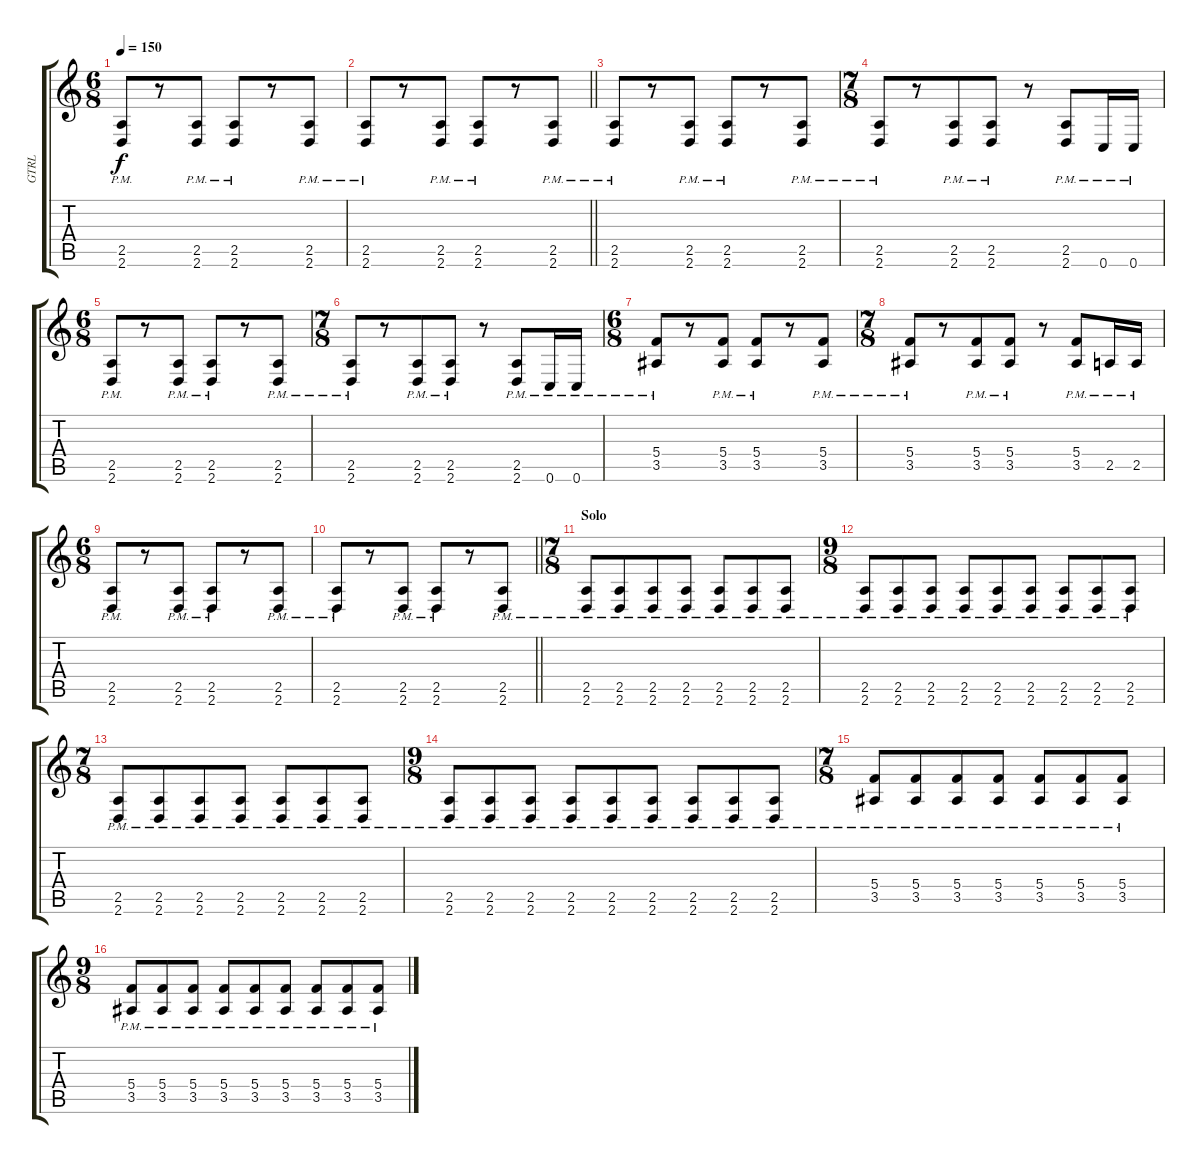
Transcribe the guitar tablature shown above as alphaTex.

\track ("GTRL" "GTRL") {instrument distortionguitar}
\staff {score tabs}
\tuning (D4 A3 F3 C3 G2 C2) {hide}
\ts (6 8)
\tempo 150
\clef g2
\ks c
(2.5{pm} 2.6{pm}).8{dy f} r.8 (2.5{pm} 2.6{pm}).8 (2.5{pm} 2.6{pm}).8 r.8 (2.5{pm} 2.6{pm}).8 |
\barLineRight lightlight
(2.5{pm} 2.6{pm}).8 r.8 (2.5{pm} 2.6{pm}).8 (2.5{pm} 2.6{pm}).8 r.8 (2.5{pm} 2.6{pm}).8 |
(2.5{pm} 2.6{pm}).8 r.8 (2.5{pm} 2.6{pm}).8 (2.5{pm} 2.6{pm}).8 r.8 (2.5{pm} 2.6{pm}).8 |
\ts (7 8)
(2.5{pm} 2.6{pm}).8 r.8 (2.5{pm} 2.6{pm}).8 (2.5{pm} 2.6{pm}).8 r.8 (2.5{pm} 2.6{pm}).8 0.6{pm}.16 0.6{pm}.16 |
\ts (6 8)
(2.5{pm} 2.6{pm}).8 r.8 (2.5{pm} 2.6{pm}).8 (2.5{pm} 2.6{pm}).8 r.8 (2.5{pm} 2.6{pm}).8 |
\ts (7 8)
(2.5{pm} 2.6{pm}).8 r.8 (2.5{pm} 2.6{pm}).8 (2.5{pm} 2.6{pm}).8 r.8 (2.5{pm} 2.6{pm}).8 0.6{pm}.16 0.6{pm}.16 |
\ts (6 8)
(5.4{pm} 3.5{pm}).8 r.8 (5.4{pm} 3.5{pm}).8 (5.4{pm} 3.5{pm}).8 r.8 (5.4{pm} 3.5{pm}).8 |
\ts (7 8)
(5.4{pm} 3.5{pm}).8 r.8 (5.4{pm} 3.5{pm}).8 (5.4{pm} 3.5{pm}).8 r.8 (5.4{pm} 3.5{pm}).8 2.5{pm}.16 2.5{pm}.16 |
\ts (6 8)
(2.5{pm} 2.6{pm}).8 r.8 (2.5{pm} 2.6{pm}).8 (2.5{pm} 2.6{pm}).8 r.8 (2.5{pm} 2.6{pm}).8 |
\barLineRight lightlight
(2.5{pm} 2.6{pm}).8 r.8 (2.5{pm} 2.6{pm}).8 (2.5{pm} 2.6{pm}).8 r.8 (2.5{pm} 2.6{pm}).8 |
\ts (7 8)
\section ("" "Solo")
(2.5{pm} 2.6{pm}).8 (2.5{pm} 2.6{pm}).8 (2.5{pm} 2.6{pm}).8 (2.5{pm} 2.6{pm}).8 (2.5{pm} 2.6{pm}).8 (2.5{pm} 2.6{pm}).8 (2.5{pm} 2.6{pm}).8 |
\ts (9 8)
(2.5{pm} 2.6{pm}).8 (2.5{pm} 2.6{pm}).8 (2.5{pm} 2.6{pm}).8 (2.5{pm} 2.6{pm}).8 (2.5{pm} 2.6{pm}).8 (2.5{pm} 2.6{pm}).8 (2.5{pm} 2.6{pm}).8 (2.5{pm} 2.6{pm}).8 (2.5{pm} 2.6{pm}).8 |
\ts (7 8)
(2.5{pm} 2.6{pm}).8 (2.5{pm} 2.6{pm}).8 (2.5{pm} 2.6{pm}).8 (2.5{pm} 2.6{pm}).8 (2.5{pm} 2.6{pm}).8 (2.5{pm} 2.6{pm}).8 (2.5{pm} 2.6{pm}).8 |
\ts (9 8)
(2.5{pm} 2.6{pm}).8 (2.5{pm} 2.6{pm}).8 (2.5{pm} 2.6{pm}).8 (2.5{pm} 2.6{pm}).8 (2.5{pm} 2.6{pm}).8 (2.5{pm} 2.6{pm}).8 (2.5{pm} 2.6{pm}).8 (2.5{pm} 2.6{pm}).8 (2.5{pm} 2.6{pm}).8 |
\ts (7 8)
(5.4{pm} 3.5{pm}).8 (5.4{pm} 3.5{pm}).8 (5.4{pm} 3.5{pm}).8 (5.4{pm} 3.5{pm}).8 (5.4{pm} 3.5{pm}).8 (5.4{pm} 3.5{pm}).8 (5.4{pm} 3.5{pm}).8 |
\ts (9 8)
(5.4{pm} 3.5{pm}).8 (5.4{pm} 3.5{pm}).8 (5.4{pm} 3.5{pm}).8 (5.4{pm} 3.5{pm}).8 (5.4{pm} 3.5{pm}).8 (5.4{pm} 3.5{pm}).8 (5.4{pm} 3.5{pm}).8 (5.4{pm} 3.5{pm}).8 (5.4{pm} 3.5{pm}).8
